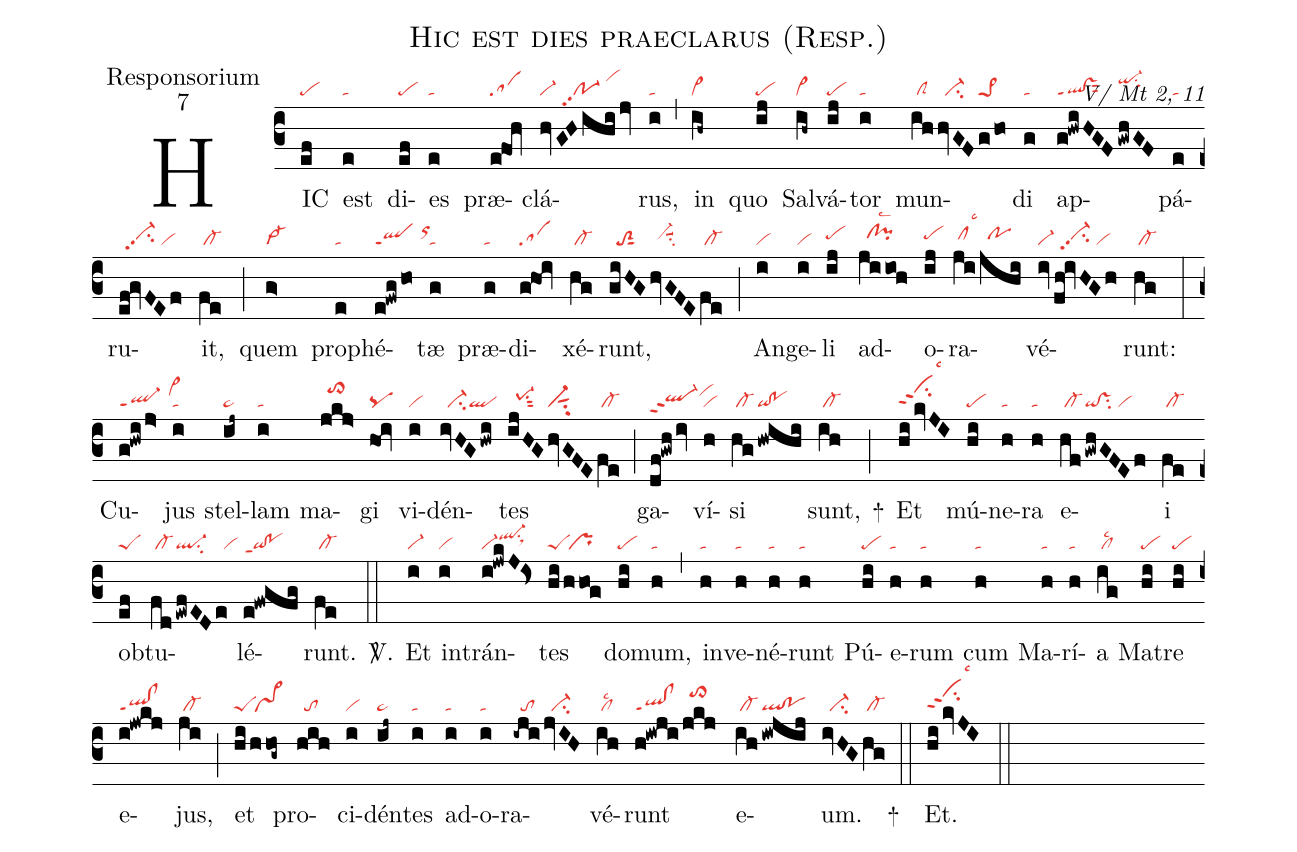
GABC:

name:Hic est dies praeclarus (Resp.);
office-part:Responsorium;
mode:7;
commentary:V/ Mt 2, 11;
nabc-lines:1;
%%
(c3)
HIC(ef|pe) est(e|ta) di(ef|pe)es(e|ta) præ(e!foh|sa)clá(hv|vi-|/GHihi/jv|//po-1pp2/vihk)rus,(i|ta) (,)
in(ih~|cl~) quo(ij|pe) Sal(ih~|cl~)vá(ij|pe)tor(i|ta) mun(ih|/clS|hvGF|//ci-|gho>|pe>1)di(g|ta) ap(g!hwiHGF|ql!vsppt1sut2|/gwhGF|qi-hjsu2)pá(e|ta)ru(ef!gvFEf|//vi-hhpp2su2/vi)it,(fe|/cl-) (;)
quem(g>|vi->) pro(e|ta)phé(e!fwg/ho|qlppt1/orhj)tæ(g|ta) præ(g|ta)di(g!hoi|sa)xé(hg|/cl-)runt,(giHG|//toS2sut1|hvGFE|//vi-hhsuu1su2|fe|/cl-) (;)
An(i|vi)ge(i|vi)li(ij|pehh) ad(jiioh|//clhh!pihhlsc2)o(ij|pehh)ra(ji|/clhhlsc3|/jhi|//pohh)vé(iv|vi-|/fh!ivHGh|//vi-hhpp2su2/vi)runt:(hg|/cl-) (:)
Cu(g!hwi/j>|ql-ppt1/vi>hj)jus(i|ta) stel(ij~|pe~)lam(i|ta) ma(jkj>|//to>hk)gi(hoi|pq) vi(i|vi)dén(ivHG/Hwi|//ci-ql)tes(ijHG|//pe-1hhsu1sut2|hvGFE|vi-sut1su2|fe|/cl-) (;)
ga(df!gwh/iv|ql-hhppt2vihj)ví(h|vi)si(hg|/cl-|!hwihi|qi!po) sunt,(ih|/cl-) +(;)
Et(hi/kvJI|vihkppt2su2lsc3) mú(hi|pe)ne(h|ta)ra(h|ta) e(hf|/cl-|!gwhGFEf|qi!vssu2/vi)i(fe|/cl-) ob(ef|peS)tu(fd|/cl-|!ewfEDe|ql-su2/vi)lé(e!fwgfg|qi!poppt1)runt.(fe|/cl-) <sp>V/</sp>.(::)
Et(i|vi-) in(i|vi)trán(i!jwkJ!Is>|vi-ql-hisu1sux1)tes(hi|peS|/hhog|/pr) do(hi|pe)mum,(h|ta) (,)
in(h|ta)ve(h|ta)né(h|ta)runt(h|ta) Pú(hi|pe)e(h|ta)rum(h|ta) cum(h|ta) Ma(h|ta)rí(h|ta)a(ig|/cllsc2) Ma(hi|pe)tre(hi|pe) e(i!jwkj|ql!clppt1)jus,(ji|/cl-) (;)
et(hi|peS|/hhog~|/pr~) pro(hih|//to)ci(i|vi)dén(ij~|pe~)tes(i|ta) ad(i|ta)o(i|ta)ra(-iji|//to|jvIH|//ci-)vé(ih|/cllsc2)runt(h!iwji|ql!clppt1|/jkj|//to>hk) e(ih|/cl-|!iwjij|ql!po)um.(ivHG|//ci-|hg|/cl-) +(::)
Et.(hi/kvJI|vihkppt2su2lsc3) (::)
